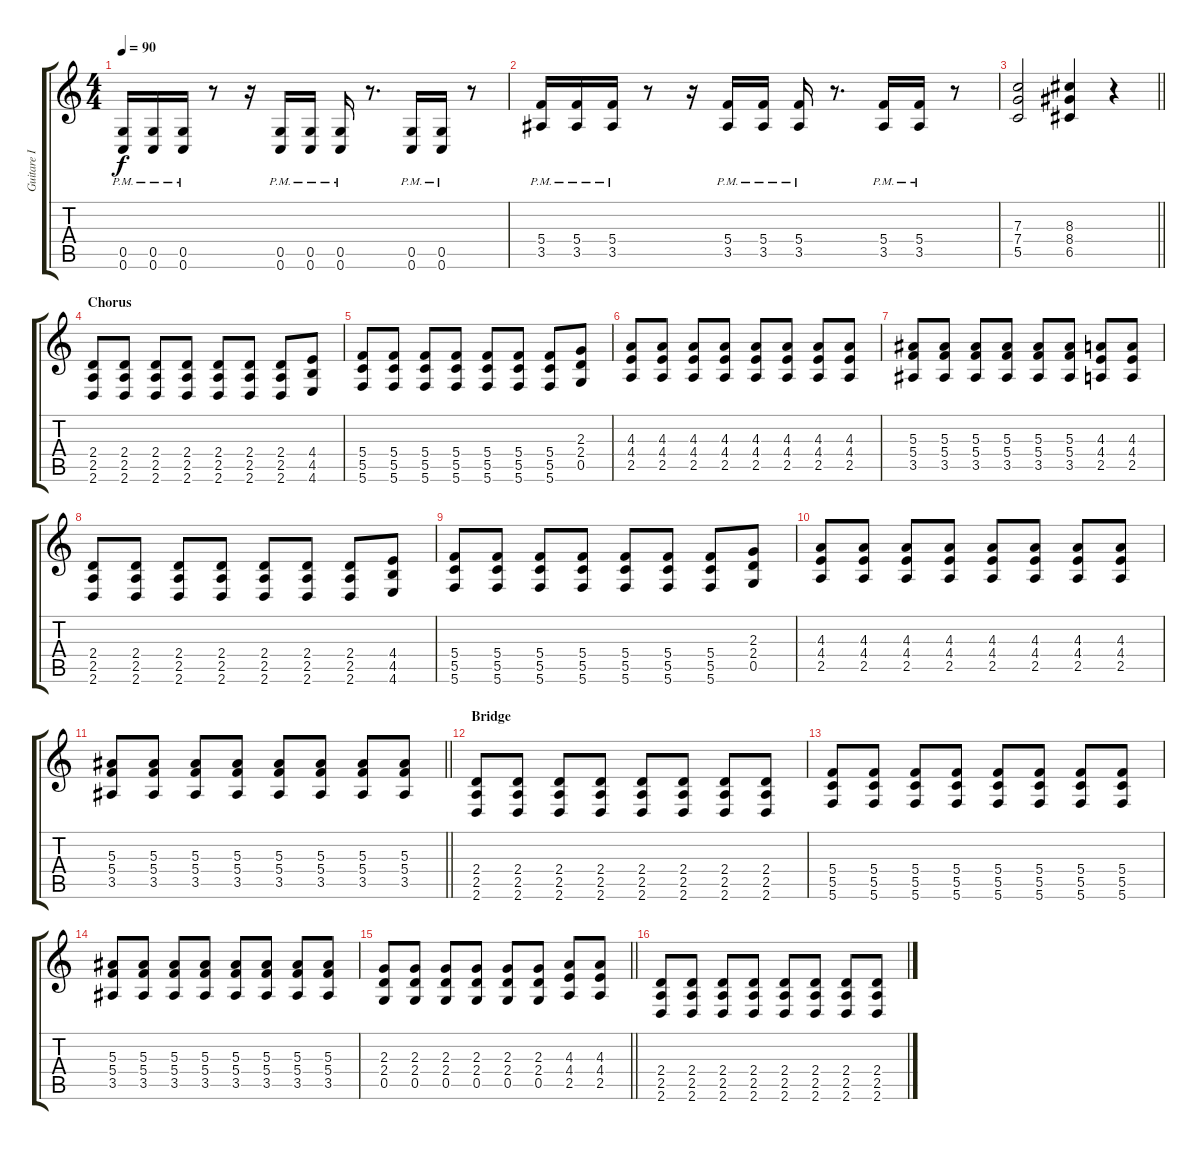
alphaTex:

\track ("Guitare I" "Guitare I") {instrument distortionguitar}
\staff {score tabs}
\tuning (D4 A3 F3 C3 G2 C2) {hide}
\ts (4 4)
\tempo 90
\clef g2
\ks c
(0.5{pm} 0.6{pm}).16{dy f} (0.5{pm} 0.6{pm}).16 (0.5{pm} 0.6{pm}).16 r.8 r.16 (0.5{pm} 0.6{pm}).16 (0.5{pm} 0.6{pm}).16 (0.5{pm} 0.6{pm}).16 r.8{d} (0.5{pm} 0.6{pm}).16 (0.5{pm} 0.6{pm}).16 r.8 |
(5.4{pm} 3.5{pm}).16 (5.4{pm} 3.5{pm}).16 (5.4{pm} 3.5{pm}).16 r.8 r.16 (5.4{pm} 3.5{pm}).16 (5.4{pm} 3.5{pm}).16 (5.4{pm} 3.5{pm}).16 r.8{d} (5.4{pm} 3.5{pm}).16 (5.4{pm} 3.5{pm}).16 r.8 |
\barLineRight lightlight
(7.3 7.4 5.5).2 (8.3 8.4 6.5).4 r.4 |
\section ("" "Chorus")
(2.4 2.5 2.6).8 (2.4 2.5 2.6).8 (2.4 2.5 2.6).8 (2.4 2.5 2.6).8 (2.4 2.5 2.6).8 (2.4 2.5 2.6).8 (2.4 2.5 2.6).8 (4.4 4.5 4.6).8 |
(5.4 5.5 5.6).8 (5.4 5.5 5.6).8 (5.4 5.5 5.6).8 (5.4 5.5 5.6).8 (5.4 5.5 5.6).8 (5.4 5.5 5.6).8 (5.4 5.5 5.6).8 (2.3 2.4 0.5).8 |
(4.3 4.4 2.5).8 (4.3 4.4 2.5).8 (4.3 4.4 2.5).8 (4.3 4.4 2.5).8 (4.3 4.4 2.5).8 (4.3 4.4 2.5).8 (4.3 4.4 2.5).8 (4.3 4.4 2.5).8 |
(5.3 5.4 3.5).8 (5.3 5.4 3.5).8 (5.3 5.4 3.5).8 (5.3 5.4 3.5).8 (5.3 5.4 3.5).8 (5.3 5.4 3.5).8 (4.3 4.4 2.5).8 (4.3 4.4 2.5).8 |
(2.4 2.5 2.6).8 (2.4 2.5 2.6).8 (2.4 2.5 2.6).8 (2.4 2.5 2.6).8 (2.4 2.5 2.6).8 (2.4 2.5 2.6).8 (2.4 2.5 2.6).8 (4.4 4.5 4.6).8 |
(5.4 5.5 5.6).8 (5.4 5.5 5.6).8 (5.4 5.5 5.6).8 (5.4 5.5 5.6).8 (5.4 5.5 5.6).8 (5.4 5.5 5.6).8 (5.4 5.5 5.6).8 (2.3 2.4 0.5).8 |
(4.3 4.4 2.5).8 (4.3 4.4 2.5).8 (4.3 4.4 2.5).8 (4.3 4.4 2.5).8 (4.3 4.4 2.5).8 (4.3 4.4 2.5).8 (4.3 4.4 2.5).8 (4.3 4.4 2.5).8 |
\barLineRight lightlight
(5.3 5.4 3.5).8 (5.3 5.4 3.5).8 (5.3 5.4 3.5).8 (5.3 5.4 3.5).8 (5.3 5.4 3.5).8 (5.3 5.4 3.5).8 (5.3 5.4 3.5).8 (5.3 5.4 3.5).8 |
\section ("" "Bridge")
(2.4 2.5 2.6).8 (2.4 2.5 2.6).8 (2.4 2.5 2.6).8 (2.4 2.5 2.6).8 (2.4 2.5 2.6).8 (2.4 2.5 2.6).8 (2.4 2.5 2.6).8 (2.4 2.5 2.6).8 |
(5.4 5.5 5.6).8 (5.4 5.5 5.6).8 (5.4 5.5 5.6).8 (5.4 5.5 5.6).8 (5.4 5.5 5.6).8 (5.4 5.5 5.6).8 (5.4 5.5 5.6).8 (5.4 5.5 5.6).8 |
(5.3 5.4 3.5).8 (5.3 5.4 3.5).8 (5.3 5.4 3.5).8 (5.3 5.4 3.5).8 (5.3 5.4 3.5).8 (5.3 5.4 3.5).8 (5.3 5.4 3.5).8 (5.3 5.4 3.5).8 |
\barLineRight lightlight
(2.3 2.4 0.5).8 (2.3 2.4 0.5).8 (2.3 2.4 0.5).8 (2.3 2.4 0.5).8 (2.3 2.4 0.5).8 (2.3 2.4 0.5).8 (4.3 4.4 2.5).8 (4.3 4.4 2.5).8 |
(2.4 2.5 2.6).8 (2.4 2.5 2.6).8 (2.4 2.5 2.6).8 (2.4 2.5 2.6).8 (2.4 2.5 2.6).8 (2.4 2.5 2.6).8 (2.4 2.5 2.6).8 (2.4 2.5 2.6).8
